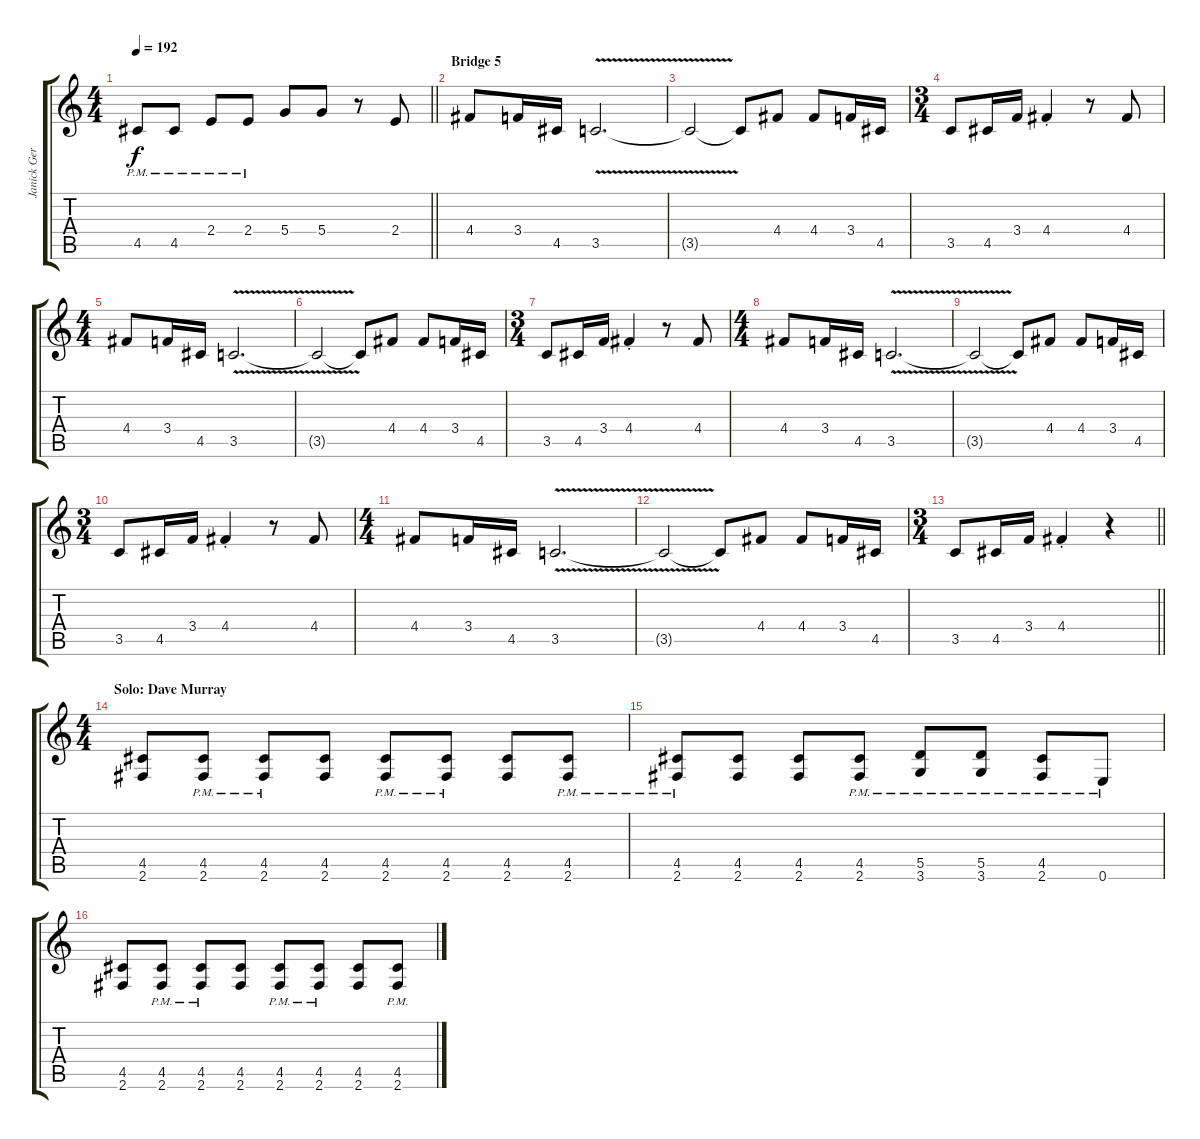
\track ("Janick Gers" "Janick Ger") {instrument distortionguitar}
\staff {score tabs}
\tuning (E4 B3 G3 D3 A2 E2) {hide}
\ts (4 4)
\tempo 192
\clef g2
\barLineRight lightlight
\ks c
4.5{pm}.8{dy f} 4.5{pm}.8 2.4{pm}.8 2.4{pm}.8 5.4.8 5.4.8 r.8 2.4.8 |
\section ("" "Bridge 5")
4.4.8 3.4.16 4.5.16 3.5{v}.2{d} |
3.5{t}.2 3.5{t}.8 4.4.8 4.4.8 3.4.16 4.5.16 |
\ts (3 4)
3.5.8 4.5.16 3.4.16 4.4{st}.4 r.8 4.4.8 |
\ts (4 4)
4.4.8 3.4.16 4.5.16 3.5{v}.2{d} |
3.5{t}.2 3.5{t}.8 4.4.8 4.4.8 3.4.16 4.5.16 |
\ts (3 4)
3.5.8 4.5.16 3.4.16 4.4{st}.4 r.8 4.4.8 |
\ts (4 4)
4.4.8 3.4.16 4.5.16 3.5{v}.2{d} |
3.5{t}.2 3.5{t}.8 4.4.8 4.4.8 3.4.16 4.5.16 |
\ts (3 4)
3.5.8 4.5.16 3.4.16 4.4{st}.4 r.8 4.4.8 |
\ts (4 4)
4.4.8 3.4.16 4.5.16 3.5{v}.2{d} |
3.5{t}.2 3.5{t}.8 4.4.8 4.4.8 3.4.16 4.5.16 |
\ts (3 4)
\barLineRight lightlight
3.5.8 4.5.16 3.4.16 4.4{st}.4 r.4 |
\ts (4 4)
\section ("" "Solo: Dave Murray")
(4.5 2.6).8 (4.5{pm} 2.6{pm}).8 (4.5{pm} 2.6{pm}).8 (4.5 2.6).8 (4.5{pm} 2.6{pm}).8 (4.5{pm} 2.6{pm}).8 (4.5 2.6).8 (4.5{pm} 2.6{pm}).8 |
(4.5{pm} 2.6{pm}).8 (4.5 2.6).8 (4.5 2.6).8 (4.5{pm} 2.6{pm}).8 (5.5{pm} 3.6{pm}).8 (5.5{pm} 3.6{pm}).8 (4.5{pm} 2.6{pm}).8 0.6{pm}.8 |
(4.5 2.6).8 (4.5{pm} 2.6{pm}).8 (4.5{pm} 2.6{pm}).8 (4.5 2.6).8 (4.5{pm} 2.6{pm}).8 (4.5{pm} 2.6{pm}).8 (4.5 2.6).8 (4.5{pm} 2.6{pm}).8
